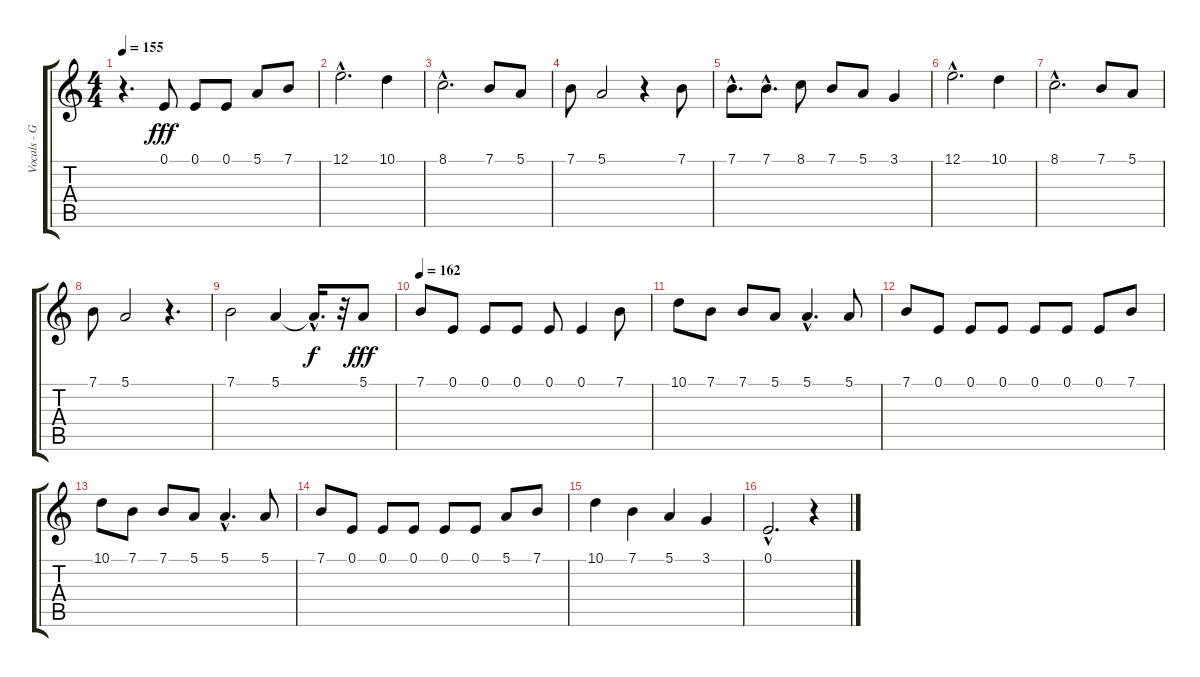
\track ("Vocals - Greg Graffin" "Vocals - G") {instrument voiceoohs}
\staff {score tabs}
\tuning (E4 B3 G3 D3 A2 E2) {hide}
\ts (4 4)
\tempo 155
\clef g2
\ks c
r.4{d dy fff instrument voiceoohs} 0.1.8 0.1.8 0.1.8 5.1.8 7.1.8 |
12.1{hac}.2{d} 10.1.4 |
8.1{hac}.2{d} 7.1.8 5.1.8 |
7.1.8 5.1.2 r.4 7.1.8 |
7.1{hac}.8{d} 7.1{hac}.8{d} 8.1.8 7.1.8 5.1.8 3.1.4 |
12.1{hac}.2{d} 10.1.4 |
8.1{hac}.2{d} 7.1.8 5.1.8 |
7.1.8 5.1.2 r.4{d} |
7.1.2 5.1.4 5.1{hac t}.16{d dy f} r.32 5.1.8{dy fff} |
\tempo 162
7.1.8 0.1.8 0.1.8 0.1.8 0.1.8 0.1.4 7.1.8 |
10.1.8 7.1.8 7.1.8 5.1.8 5.1{hac}.4{d} 5.1.8 |
7.1.8 0.1.8 0.1.8 0.1.8 0.1.8 0.1.8 0.1.8 7.1.8 |
10.1.8 7.1.8 7.1.8 5.1.8 5.1{hac}.4{d} 5.1.8 |
7.1.8 0.1.8 0.1.8 0.1.8 0.1.8 0.1.8 5.1.8 7.1.8 |
10.1.4 7.1.4 5.1.4 3.1.4 |
0.1{hac}.2{d} r.4
